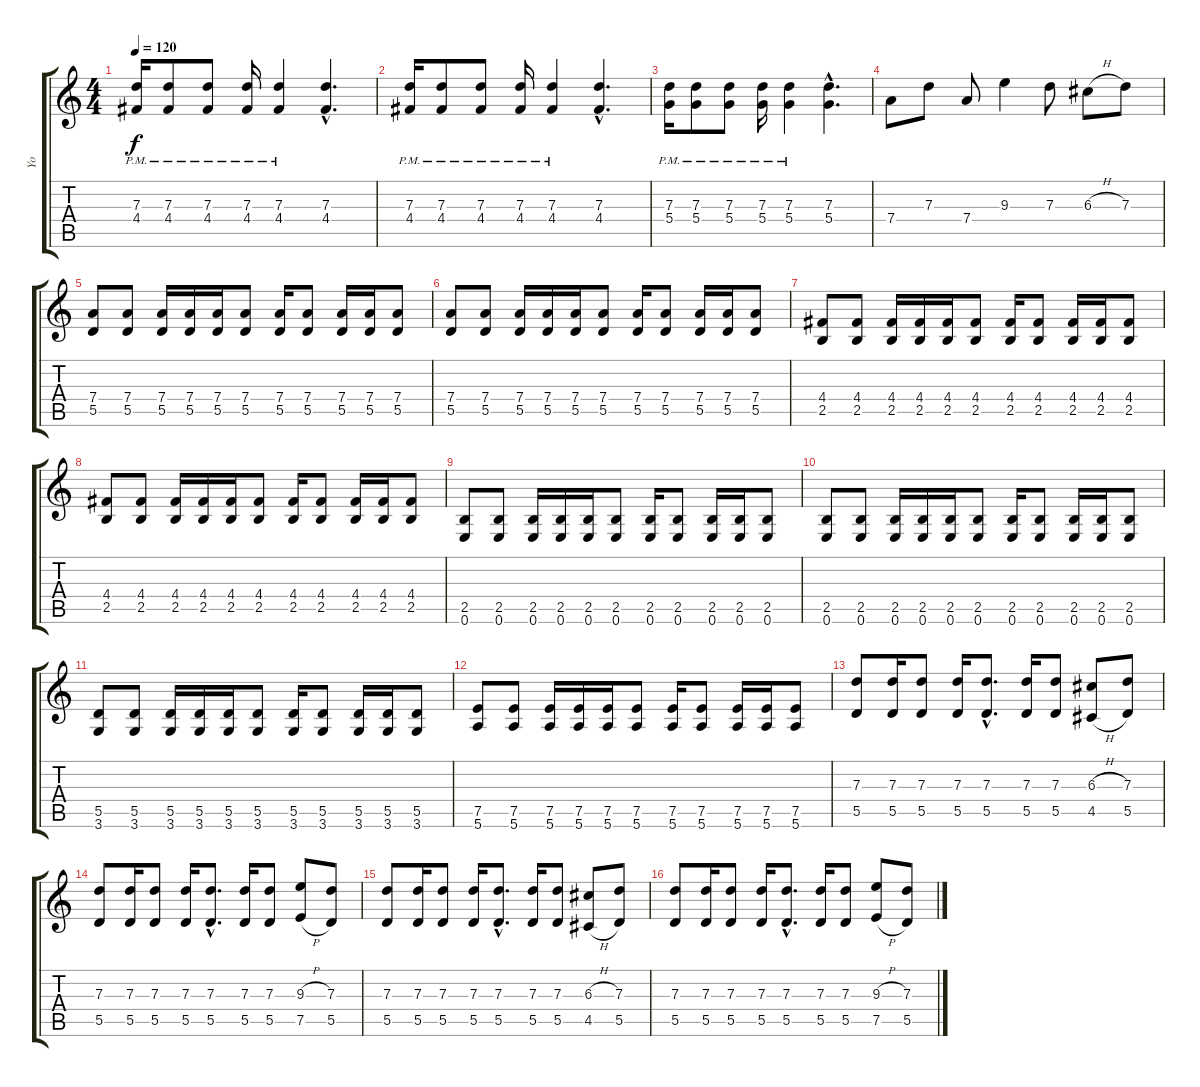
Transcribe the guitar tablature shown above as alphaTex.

\track ("Yo" "Yo") {instrument overdrivenguitar}
\staff {score tabs}
\tuning (E4 B3 G3 D3 A2 E2) {hide}
\ts (4 4)
\tempo 120
\clef g2
\ks c
(7.3{pm} 4.4{pm}).16{dy f} (7.3{pm} 4.4{pm}).8 (7.3{pm} 4.4{pm}).8 (7.3{pm} 4.4{pm}).16 (7.3{pm} 4.4{pm}).4 (7.3{hac} 4.4{hac}).4{d} |
(7.3{pm} 4.4{pm}).16 (7.3{pm} 4.4{pm}).8 (7.3{pm} 4.4{pm}).8 (7.3{pm} 4.4{pm}).16 (7.3{pm} 4.4{pm}).4 (7.3{hac} 4.4{hac}).4{d} |
(7.3{pm} 5.4{pm}).16 (7.3{pm} 5.4{pm}).8 (7.3{pm} 5.4{pm}).8 (7.3{pm} 5.4{pm}).16 (7.3{pm} 5.4{pm}).4 (7.3{hac} 5.4{hac}).4{d} |
7.4.8 7.3.8 7.4.8 9.3.4 7.3.8 6.3{h}.8 7.3.8 |
(7.4 5.5).8 (7.4 5.5).8 (7.4 5.5).16 (7.4 5.5).16 (7.4 5.5).16 (7.4 5.5).8 (7.4 5.5).16 (7.4 5.5).8 (7.4 5.5).16 (7.4 5.5).16 (7.4 5.5).8 |
(7.4 5.5).8 (7.4 5.5).8 (7.4 5.5).16 (7.4 5.5).16 (7.4 5.5).16 (7.4 5.5).8 (7.4 5.5).16 (7.4 5.5).8 (7.4 5.5).16 (7.4 5.5).16 (7.4 5.5).8 |
(4.4 2.5).8 (4.4 2.5).8 (4.4 2.5).16 (4.4 2.5).16 (4.4 2.5).16 (4.4 2.5).8 (4.4 2.5).16 (4.4 2.5).8 (4.4 2.5).16 (4.4 2.5).16 (4.4 2.5).8 |
(4.4 2.5).8 (4.4 2.5).8 (4.4 2.5).16 (4.4 2.5).16 (4.4 2.5).16 (4.4 2.5).8 (4.4 2.5).16 (4.4 2.5).8 (4.4 2.5).16 (4.4 2.5).16 (4.4 2.5).8 |
(2.5 0.6).8 (2.5 0.6).8 (2.5 0.6).16 (2.5 0.6).16 (2.5 0.6).16 (2.5 0.6).8 (2.5 0.6).16 (2.5 0.6).8 (2.5 0.6).16 (2.5 0.6).16 (2.5 0.6).8 |
(2.5 0.6).8 (2.5 0.6).8 (2.5 0.6).16 (2.5 0.6).16 (2.5 0.6).16 (2.5 0.6).8 (2.5 0.6).16 (2.5 0.6).8 (2.5 0.6).16 (2.5 0.6).16 (2.5 0.6).8 |
(5.5 3.6).8 (5.5 3.6).8 (5.5 3.6).16 (5.5 3.6).16 (5.5 3.6).16 (5.5 3.6).8 (5.5 3.6).16 (5.5 3.6).8 (5.5 3.6).16 (5.5 3.6).16 (5.5 3.6).8 |
(7.5 5.6).8 (7.5 5.6).8 (7.5 5.6).16 (7.5 5.6).16 (7.5 5.6).16 (7.5 5.6).8 (7.5 5.6).16 (7.5 5.6).8 (7.5 5.6).16 (7.5 5.6).16 (7.5 5.6).8 |
(7.3 5.5).8 (7.3 5.5).16 (7.3 5.5).8 (7.3 5.5).16 (7.3{hac} 5.5{hac}).8{d} (7.3 5.5).16 (7.3 5.5).8 (6.3{h} 4.5{h}).8 (7.3 5.5).8 |
(7.3 5.5).8 (7.3 5.5).16 (7.3 5.5).8 (7.3 5.5).16 (7.3{hac} 5.5{hac}).8{d} (7.3 5.5).16 (7.3 5.5).8 (9.3{h} 7.5{h}).8 (7.3 5.5).8 |
(7.3 5.5).8 (7.3 5.5).16 (7.3 5.5).8 (7.3 5.5).16 (7.3{hac} 5.5{hac}).8{d} (7.3 5.5).16 (7.3 5.5).8 (6.3{h} 4.5{h}).8 (7.3 5.5).8 |
(7.3 5.5).8 (7.3 5.5).16 (7.3 5.5).8 (7.3 5.5).16 (7.3{hac} 5.5{hac}).8{d} (7.3 5.5).16 (7.3 5.5).8 (9.3{h} 7.5{h}).8 (7.3 5.5).8
